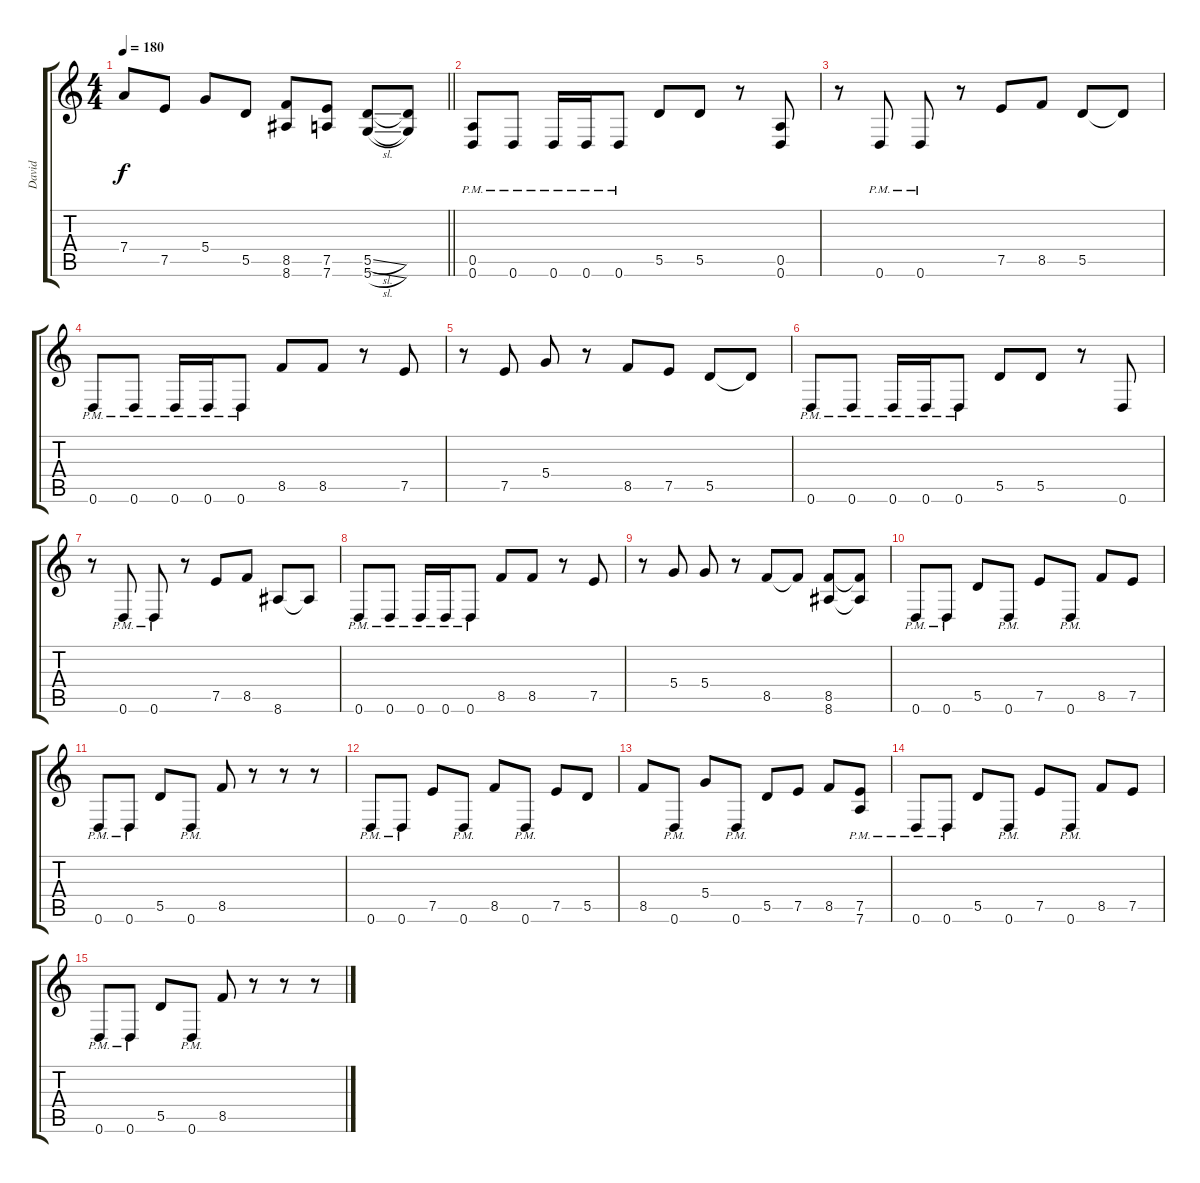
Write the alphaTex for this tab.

\track ("David" "David") {instrument distortionguitar}
\staff {score tabs}
\tuning (E4 B3 G3 D3 A2 D2) {hide}
\ts (4 4)
\tempo 180
\clef g2
\barLineRight lightlight
\ks c
7.4.8{dy f} 7.5.8 5.4.8 5.5.8 (8.5 8.6).8 (7.5 7.6).8 (5.5{sl} 5.6{sl}).8 (5.5{t} 5.6{t}).8 |
\section ("" "")
(0.5{pm} 0.6{pm}).8 0.6{pm}.8 0.6{pm}.16 0.6{pm}.16 0.6{pm}.8 5.5.8 5.5.8 r.8 (0.5 0.6).8 |
r.8 0.6{pm}.8 0.6{pm}.8 r.8 7.5.8 8.5.8 5.5.8 5.5{t}.8 |
0.6{pm}.8 0.6{pm}.8 0.6{pm}.16 0.6{pm}.16 0.6{pm}.8 8.5.8 8.5.8 r.8 7.5.8 |
r.8 7.5.8 5.4.8 r.8 8.5.8 7.5.8 5.5.8 5.5{t}.8 |
0.6{pm}.8 0.6{pm}.8 0.6{pm}.16 0.6{pm}.16 0.6{pm}.8 5.5.8 5.5.8 r.8 0.6.8 |
r.8 0.6{pm}.8 0.6{pm}.8 r.8 7.5.8 8.5.8 8.6.8 8.6{t}.8 |
0.6{pm}.8 0.6{pm}.8 0.6{pm}.16 0.6{pm}.16 0.6{pm}.8 8.5.8 8.5.8 r.8 7.5.8 |
r.8 5.4.8 5.4.8 r.8 8.5.8 8.5{t}.8 (8.5 8.6).8 (8.5{t} 8.6{t}).8 |
0.6{pm}.8 0.6{pm}.8 5.5.8 0.6{pm}.8 7.5.8 0.6{pm}.8 8.5.8 7.5.8 |
0.6{pm}.8 0.6{pm}.8 5.5.8 0.6{pm}.8 8.5.8 r.8 r.8 r.8 |
0.6{pm}.8 0.6{pm}.8 7.5.8 0.6{pm}.8 8.5.8 0.6{pm}.8 7.5.8 5.5.8 |
8.5.8 0.6{pm}.8 5.4.8 0.6{pm}.8 5.5.8 7.5.8 8.5.8 (7.5{pm} 7.6{pm}).8 |
0.6{pm}.8 0.6{pm}.8 5.5.8 0.6{pm}.8 7.5.8 0.6{pm}.8 8.5.8 7.5.8 |
0.6{pm}.8 0.6{pm}.8 5.5.8 0.6{pm}.8 8.5.8 r.8 r.8 r.8
